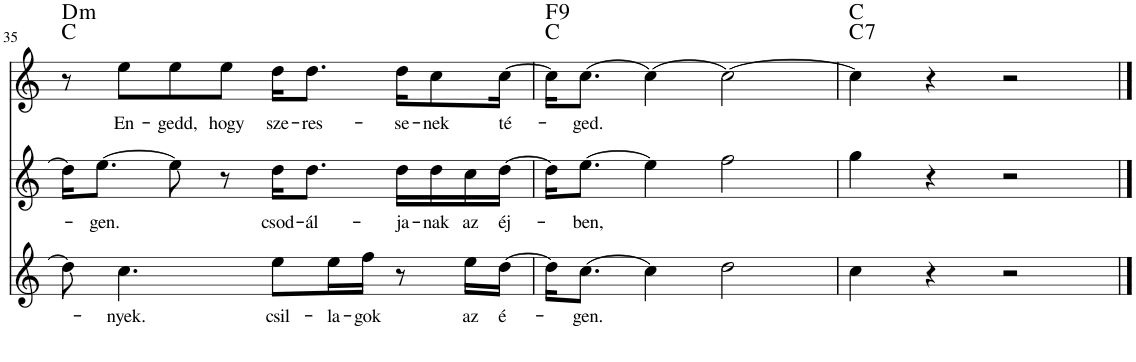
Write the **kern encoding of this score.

**kern	**text	**kern	**text	**kern	**text	**harte
*part3	*part3	*part2	*part2	*part1	*part1	*part1
*staff3	*staff3	*staff2	*staff2	*staff1	*staff1	*
*I"Voice	*	*I"Voice	*	*I"Voice	*	*
!!LO:PB:g=z
*clefG2	*	*clefG2	*	*clefG2	*	*
*k[]	*	*k[]	*	*k[]	*	*
*M4/4	*	*M4/4	*	*M4/4	*	*
=35	=35	=35	=35	=35	=35	=35
!	!	!	!	!	!	!LO:H:n=2:kt=m
8dd\]	.	16dd\KL]	.	8r	.	C:maj D:min
!	!	!	!LO:LY:b	!	!	!
.	.	[8.ee\J	-gen.	.	.	.
!	!LO:LY:b	!	!	!	!LO:LY:b	!
4.cc\	-nyek.	.	.	8ee\L	En-	.
!	!	!	!	!	!LO:LY:b	!
.	.	8ee\]	.	8ee\	-gedd,	.
!	!	!	!	!	!LO:LY:b	!
.	.	8r	.	8ee\J	hogy	.
!	!LO:LY:b	!	!LO:LY:b	!	!LO:LY:b	!
8ee\L	csil-	16dd\KL	csod-	16dd\KL	sze-	.
!	!	!	!LO:LY:b	!	!LO:LY:b	!
.	.	8.dd\J	-ál-	8.dd\J	-res-	.
!	!LO:LY:b	!	!	!	!	!
16ee\L	-la-	.	.	.	.	.
!	!LO:LY:b	!	!	!	!	!
16ff\JJ	-gok	.	.	.	.	.
!	!	!	!LO:LY:b	!	!LO:LY:b	!
8r	.	16dd\LL	-ja-	16dd\KL	-se-	.
!	!	!	!LO:LY:b	!	!LO:LY:b	!
.	.	16dd\	-nak	8cc\	-nek	.
!	!LO:LY:b	!	!LO:LY:b	!	!	!
16ee\LL	az	16cc\	az	.	.	.
!	!LO:LY:b	!	!LO:LY:b	!	!LO:LY:b	!
[16dd\JJ	é-	[16dd\JJ	éj-	[16cc\Jk	té-	.
=36	=36	=36	=36	=36	=36	=36
!	!	!	!	!	!	!LO:H:n=2:kt=9
16dd\KL]	.	16dd\KL]	.	16cc\KL]	.	C:maj F:9
!	!LO:LY:b	!	!LO:LY:b	!	!LO:LY:b	!
[8.cc\J	-gen.	[8.ee\J	-ben,	[8.cc\J	-ged.	.
4cc\]	.	4ee\]	.	4cc\_	.	.
2dd\	.	2ff\	.	2cc\_	.	.
=37	=37	=37	=37	=37	=37	=37
!	!	!	!	!	!	!LO:H:n=1:kt=7
4cc\	.	4gg\	.	4cc\]	.	C:7 C:maj
4r	.	4r	.	4r	.	.
2r	.	2r	.	2r	.	.
==	==	==	==	==	==	==
*-	*-	*-	*-	*-	*-	*-
